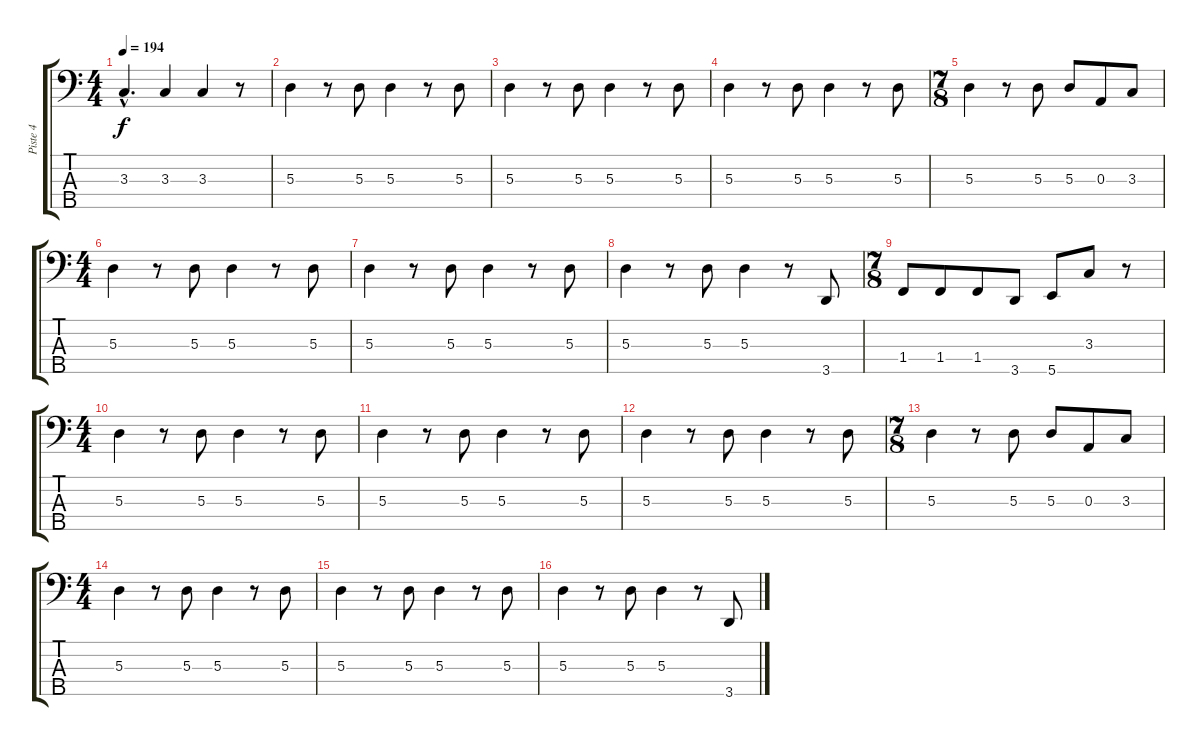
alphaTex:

\track ("Piste 4" "Piste 4") {instrument electricbassfinger}
\staff {score tabs}
\tuning (G2 D2 A1 E1 B0) {hide}
\ts (4 4)
\tempo 194
\clef f4
\ks c
3.3{hac}.4{d dy f} 3.3.4 3.3.4 r.8 |
5.3.4 r.8 5.3.8 5.3.4 r.8 5.3.8 |
5.3.4 r.8 5.3.8 5.3.4 r.8 5.3.8 |
5.3.4 r.8 5.3.8 5.3.4 r.8 5.3.8 |
\ts (7 8)
5.3.4 r.8 5.3.8 5.3.8 0.3.8 3.3.8 |
\ts (4 4)
5.3.4 r.8 5.3.8 5.3.4 r.8 5.3.8 |
5.3.4 r.8 5.3.8 5.3.4 r.8 5.3.8 |
5.3.4 r.8 5.3.8 5.3.4 r.8 3.5.8 |
\ts (7 8)
1.4.8 1.4.8 1.4.8 3.5.8 5.5.8 3.3.8 r.8 |
\ts (4 4)
5.3.4 r.8 5.3.8 5.3.4 r.8 5.3.8 |
5.3.4 r.8 5.3.8 5.3.4 r.8 5.3.8 |
5.3.4 r.8 5.3.8 5.3.4 r.8 5.3.8 |
\ts (7 8)
5.3.4 r.8 5.3.8 5.3.8 0.3.8 3.3.8 |
\ts (4 4)
5.3.4 r.8 5.3.8 5.3.4 r.8 5.3.8 |
5.3.4 r.8 5.3.8 5.3.4 r.8 5.3.8 |
5.3.4 r.8 5.3.8 5.3.4 r.8 3.5.8
